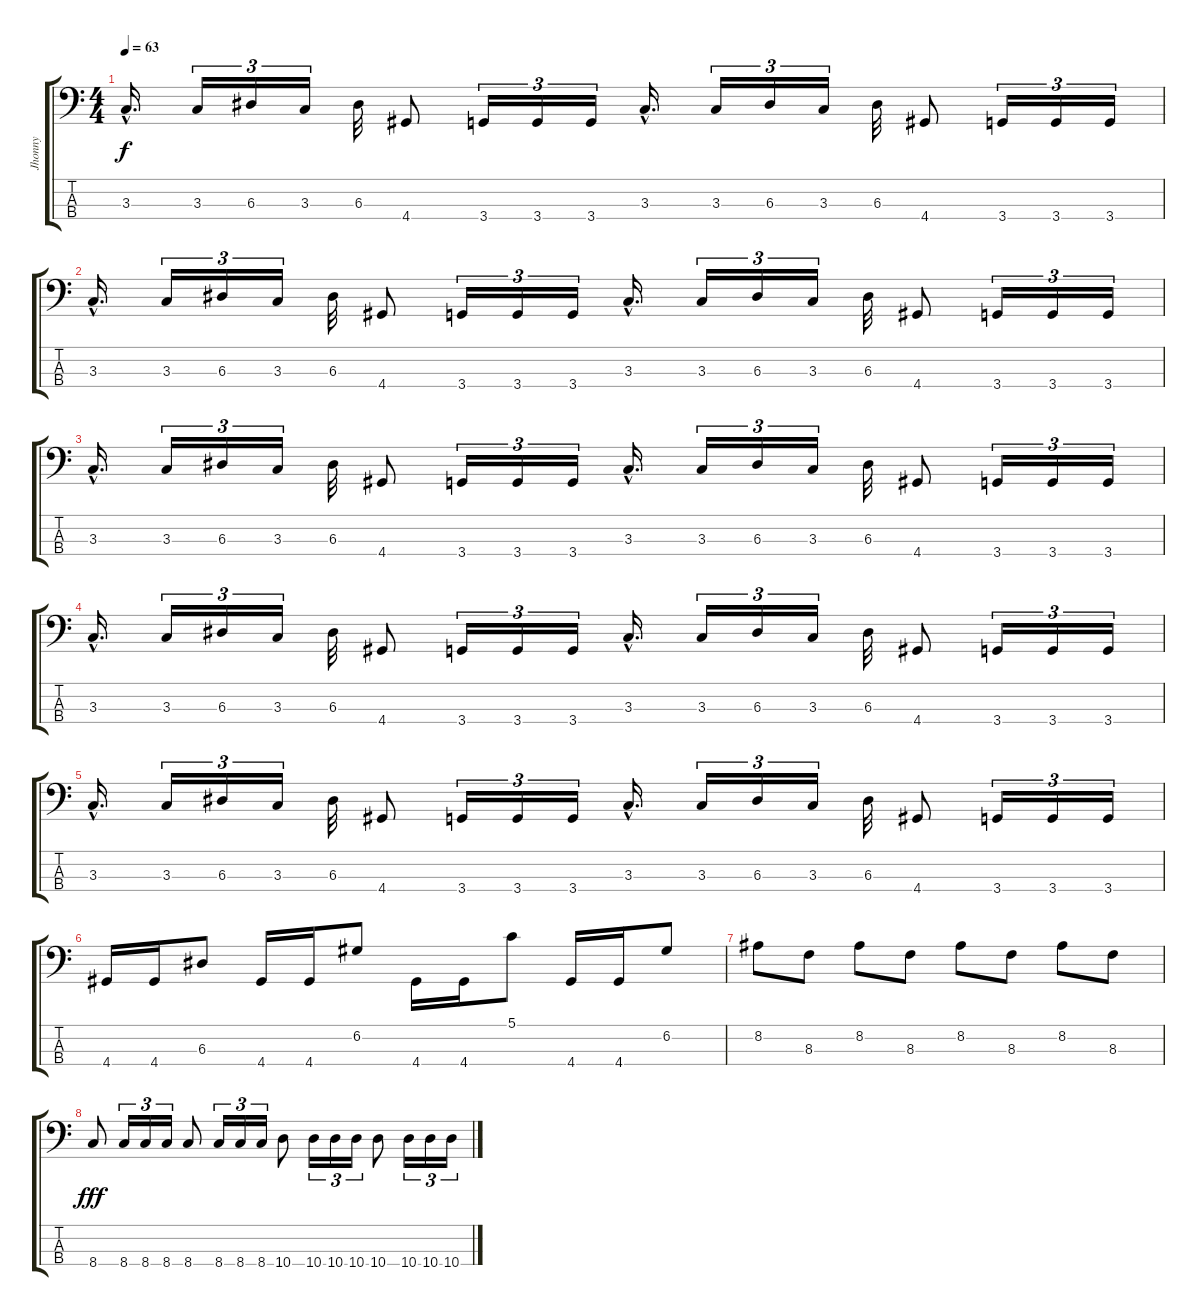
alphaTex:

\track ("Jhonny" "Jhonny") {instrument electricbassfinger}
\staff {score tabs}
\tuning (G2 D2 A1 E1) {hide}
\ts (4 4)
\tempo 63
\clef f4
\ks c
3.3{hac}.16{d dy f} 3.3.16{tu (3 2)} 6.3.16{tu (3 2)} 3.3.16{tu (3 2)} 6.3.32 4.4.8 3.4.16{tu (3 2)} 3.4.16{tu (3 2)} 3.4.16{tu (3 2)} 3.3{hac}.16{d} 3.3.16{tu (3 2)} 6.3.16{tu (3 2)} 3.3.16{tu (3 2)} 6.3.32 4.4.8 3.4.16{tu (3 2)} 3.4.16{tu (3 2)} 3.4.16{tu (3 2)} |
3.3{hac}.16{d} 3.3.16{tu (3 2)} 6.3.16{tu (3 2)} 3.3.16{tu (3 2)} 6.3.32 4.4.8 3.4.16{tu (3 2)} 3.4.16{tu (3 2)} 3.4.16{tu (3 2)} 3.3{hac}.16{d} 3.3.16{tu (3 2)} 6.3.16{tu (3 2)} 3.3.16{tu (3 2)} 6.3.32 4.4.8 3.4.16{tu (3 2)} 3.4.16{tu (3 2)} 3.4.16{tu (3 2)} |
3.3{hac}.16{d} 3.3.16{tu (3 2)} 6.3.16{tu (3 2)} 3.3.16{tu (3 2)} 6.3.32 4.4.8 3.4.16{tu (3 2)} 3.4.16{tu (3 2)} 3.4.16{tu (3 2)} 3.3{hac}.16{d} 3.3.16{tu (3 2)} 6.3.16{tu (3 2)} 3.3.16{tu (3 2)} 6.3.32 4.4.8 3.4.16{tu (3 2)} 3.4.16{tu (3 2)} 3.4.16{tu (3 2)} |
3.3{hac}.16{d} 3.3.16{tu (3 2)} 6.3.16{tu (3 2)} 3.3.16{tu (3 2)} 6.3.32 4.4.8 3.4.16{tu (3 2)} 3.4.16{tu (3 2)} 3.4.16{tu (3 2)} 3.3{hac}.16{d} 3.3.16{tu (3 2)} 6.3.16{tu (3 2)} 3.3.16{tu (3 2)} 6.3.32 4.4.8 3.4.16{tu (3 2)} 3.4.16{tu (3 2)} 3.4.16{tu (3 2)} |
3.3{hac}.16{d} 3.3.16{tu (3 2)} 6.3.16{tu (3 2)} 3.3.16{tu (3 2)} 6.3.32 4.4.8 3.4.16{tu (3 2)} 3.4.16{tu (3 2)} 3.4.16{tu (3 2)} 3.3{hac}.16{d} 3.3.16{tu (3 2)} 6.3.16{tu (3 2)} 3.3.16{tu (3 2)} 6.3.32 4.4.8 3.4.16{tu (3 2)} 3.4.16{tu (3 2)} 3.4.16{tu (3 2)} |
4.4.16 4.4.16 6.3.8 4.4.16 4.4.16 6.2.8 4.4.16 4.4.16 5.1.8 4.4.16 4.4.16 6.2.8 |
8.2.8 8.3.8 8.2.8 8.3.8 8.2.8 8.3.8 8.2.8 8.3.8 |
8.4.8{dy fff} 8.4.16{tu (3 2)} 8.4.16{tu (3 2)} 8.4.16{tu (3 2)} 8.4.8 8.4.16{tu (3 2)} 8.4.16{tu (3 2)} 8.4.16{tu (3 2)} 10.4.8 10.4.16{tu (3 2)} 10.4.16{tu (3 2)} 10.4.16{tu (3 2)} 10.4.8 10.4.16{tu (3 2)} 10.4.16{tu (3 2)} 10.4.16{tu (3 2)}
